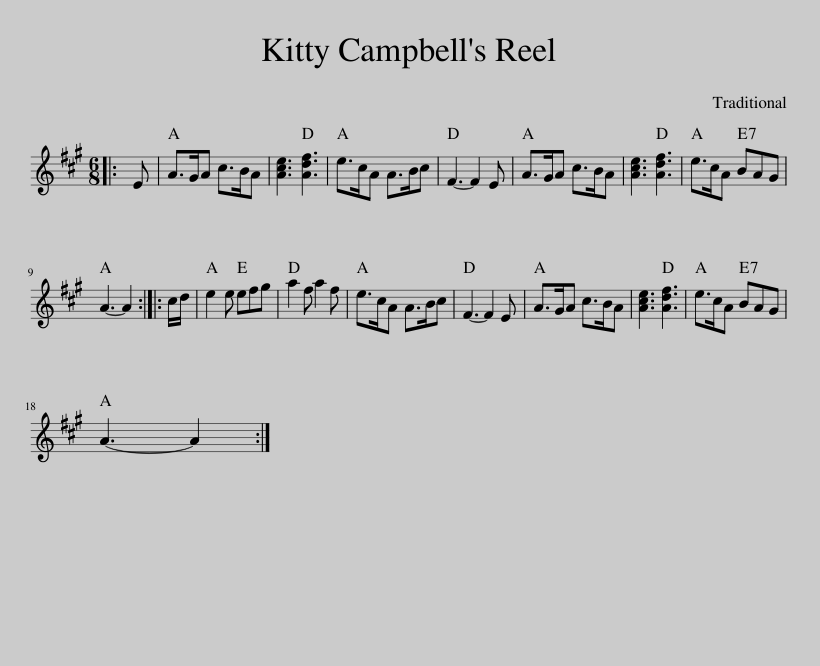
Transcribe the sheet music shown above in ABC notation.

X:1
L:1/8
M:6/8
I:linebreak $
K:A
V:1 treble
V:1
|: E | A>GA c>BA | [Ace]3 [Adf]3 | e>cA A>Bc | F3- F2 E | %5
 A>GA c>BA | [Ace]3 [Adf]3 | e>cA BAG |$ A3- A2 :: c/d/ | %10
 e2 e efg | a2 f a2 f | e>cA A>Bc | F3- F2 E | A>GA c>BA | %15
 [Ace]3 [Adf]3 | e>cA BAG |$ A3- A2 :| %18
